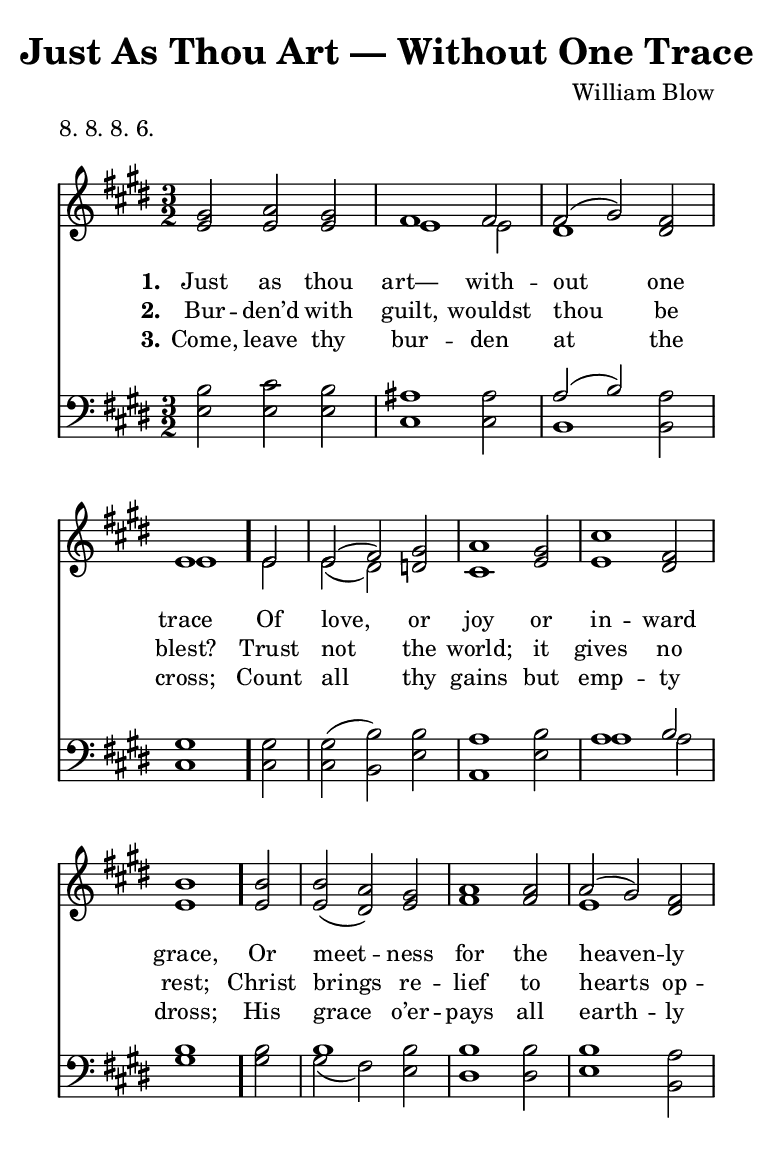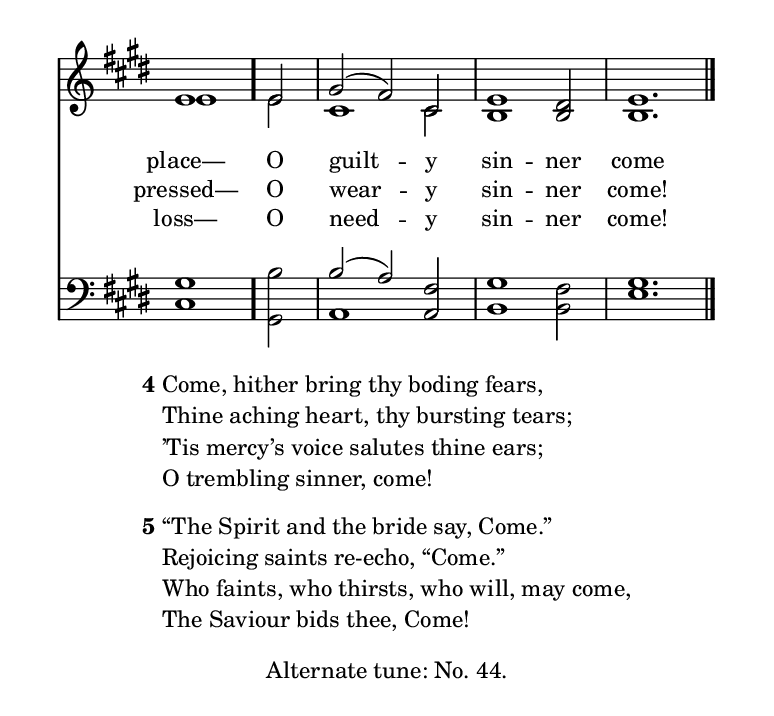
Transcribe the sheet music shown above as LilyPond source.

\include "common/global.ily"
\paper {
  \include "common/paper.ily"
  ragged-bottom = ##t
  ragged-last-bottom = ##t
  systems-per-page = ##f
  %page-count = ##f
}

\header{
  hymnnumber = "85"
  title = "Just As Thou Art — Without One Trace"
  tunename = "St. Agnes — Blow"
  meter = "8. 8. 8. 6."
  %poet = ""
  composer = "William Blow"
  %copyright = ""
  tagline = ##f
}

% for fermata in MIDI
ta = { \tempo 2=90 }
tb = { \tempo 2=45 }

patternAA = { c2 c2 c2 | c1 c2 | c2( c2) c2 | c1 }
patternAB = { c2 c2 c2 | c1 c2 | c1      c2 | c1 }

patternBA = { c2 | c2( c2) c2 | c1 c2 | c1      c2 | c1 }
patternBB = { c2 | c2( c2) c2 | c1 c2 | c2( c2) c2 | c1 }
patternBC = { c2 | c1      c2 | c1 c2 | c1      c2 | c1 }

patternCA = { c2 | c2( c2) c2 | c1 c2 | c1. }
patternCB = { c2 | c1      c2 | c1 c2 | c1. }

global = {
  \include "common/overrides.ily"
  \override Staff.TimeSignature.style = #'numbered
  \time 3/2
  \override Score.MetronomeMark.transparent = ##t % hide all fermata changes too
  \ta
  \key e \major
  %\partial 4
  \autoBeamOff
}

notesSoprano = {
\global
\relative c'' {

  \changePitch \patternAA { gis a gis | fis fis | fis gis fis | e }
  \changePitch \patternBA { e | e fis gis | a gis | cis fis, | b }
  \changePitch \patternBB { b | b a gis | a a | a gis fis | e }
  \changePitch \patternCA { e | gis fis cis | e dis | e }

  \bar "|."

}
}

notesAlto = {
\global
\relative e' {

  \changePitch \patternAB { e e e | e e | dis dis | e }
  \changePitch \patternBA { e | e dis d | cis e | e dis | e }
  \changePitch \patternBA { e | e dis e | fis fis | e dis | e }
  \changePitch \patternCB { e | cis cis | b b | b }

}
}

notesTenor = {
\global
\relative a {

  \changePitch \patternAA { b cis b | ais ais | a b a | gis }
  \changePitch \patternBA { gis | gis b b | a b | a b | b }
  \changePitch \patternBC { b | b b | b b | b a | gis }
  \changePitch \patternCA { b | b a fis | gis fis | gis }

}
}

notesBass = {
\global
\relative f {

  \changePitch \patternAB { e e e | cis cis | b b | cis }
  \changePitch \patternBA { cis | cis b e | a, e' | a a | gis }
  \changePitch \patternBA { gis | gis fis e | dis dis | e b | cis }
  \changePitch \patternCB { gis | a a | b b | e }

}
}

wordsA = \lyricmode {
\set stanza = "1."

Just as thou art— with -- out one trace \bar "."
Of love, or joy or in -- ward grace, \bar "."
Or meet -- ness for the heaven -- ly place— \bar "."
O guilt -- y sin -- ner come ! \bar "."

}

wordsB = \lyricmode {
\set stanza = "2."

Bur -- den’d with guilt, wouldst thou be blest?
Trust not the world; it gives no rest;
Christ brings re -- lief to hearts op -- pressed—
O wear -- y sin -- ner come!

}

wordsC = \lyricmode {
\set stanza = "3."

Come, leave thy bur -- den at the cross;
Count all thy gains but emp -- ty dross;
His grace o’er -- pays all earth -- ly loss—
O need -- y sin -- ner come!

}

wordsD = \markuplist {

\line { Come, hither bring thy boding fears, }
\line { Thine aching heart, thy bursting tears; }
\line { ’Tis mercy’s voice salutes thine ears; }
\line { O trembling sinner, come! }

}

wordsE = \markuplist {

\line { “The Spirit and the bride say, Come.” }
\line { Rejoicing saints re-echo, “Come.” }
\line { Who faints, who thirsts, who will, may come, }
\line { The Saviour bids thee, Come! }

}

\score {
  \context ChoirStaff <<
    \context Staff = upper <<
      \set Staff.autoBeaming = ##f
      \set ChoirStaff.systemStartDelimiter = #'SystemStartBar
      \set ChoirStaff.printPartCombineTexts = ##f
      \partcombine #'(2 . 9) \notesSoprano \notesAlto
      \context NullVoice = sopranos { \voiceOne << \notesSoprano >> }
      \context NullVoice = altos { \voiceTwo << \notesAlto >> }
      \context Lyrics = one   \lyricsto sopranos \wordsA
      \context Lyrics = two   \lyricsto sopranos \wordsB
      \context Lyrics = three \lyricsto sopranos \wordsC
    >>
    \context Staff = men <<
      \set Staff.autoBeaming = ##f
      \clef bass
      \set ChoirStaff.printPartCombineTexts = ##f
      \partcombine #'(2 . 9) \notesTenor \notesBass
      \context NullVoice = tenors { \voiceOne << \notesTenor >> }
      \context NullVoice = basses { \voiceTwo << \notesBass >> }
    >>
  >>
  \layout {
    \include "common/layout.ily"
  }
  \midi{
    \include "common/midi.ily"
  }
}

\noPageBreak

\markup { \fill-line { \column {
  \raise #3
  \line{ \bold 4 \column { \wordsD } } \combine \null \vspace #0.4
  \line{ \bold 5 \column { \wordsE } } %\combine \null \vspace #0.4
} } }

\noPageBreak

\markup { \vspace #2 \fill-line { \raise #2 \line { Alternate tune: No. 44. } } }

\version "2.19.49"  % necessary for upgrading to future LilyPond versions.

% vi:set et ts=2 sw=2 ai nocindent syntax=lilypond:
